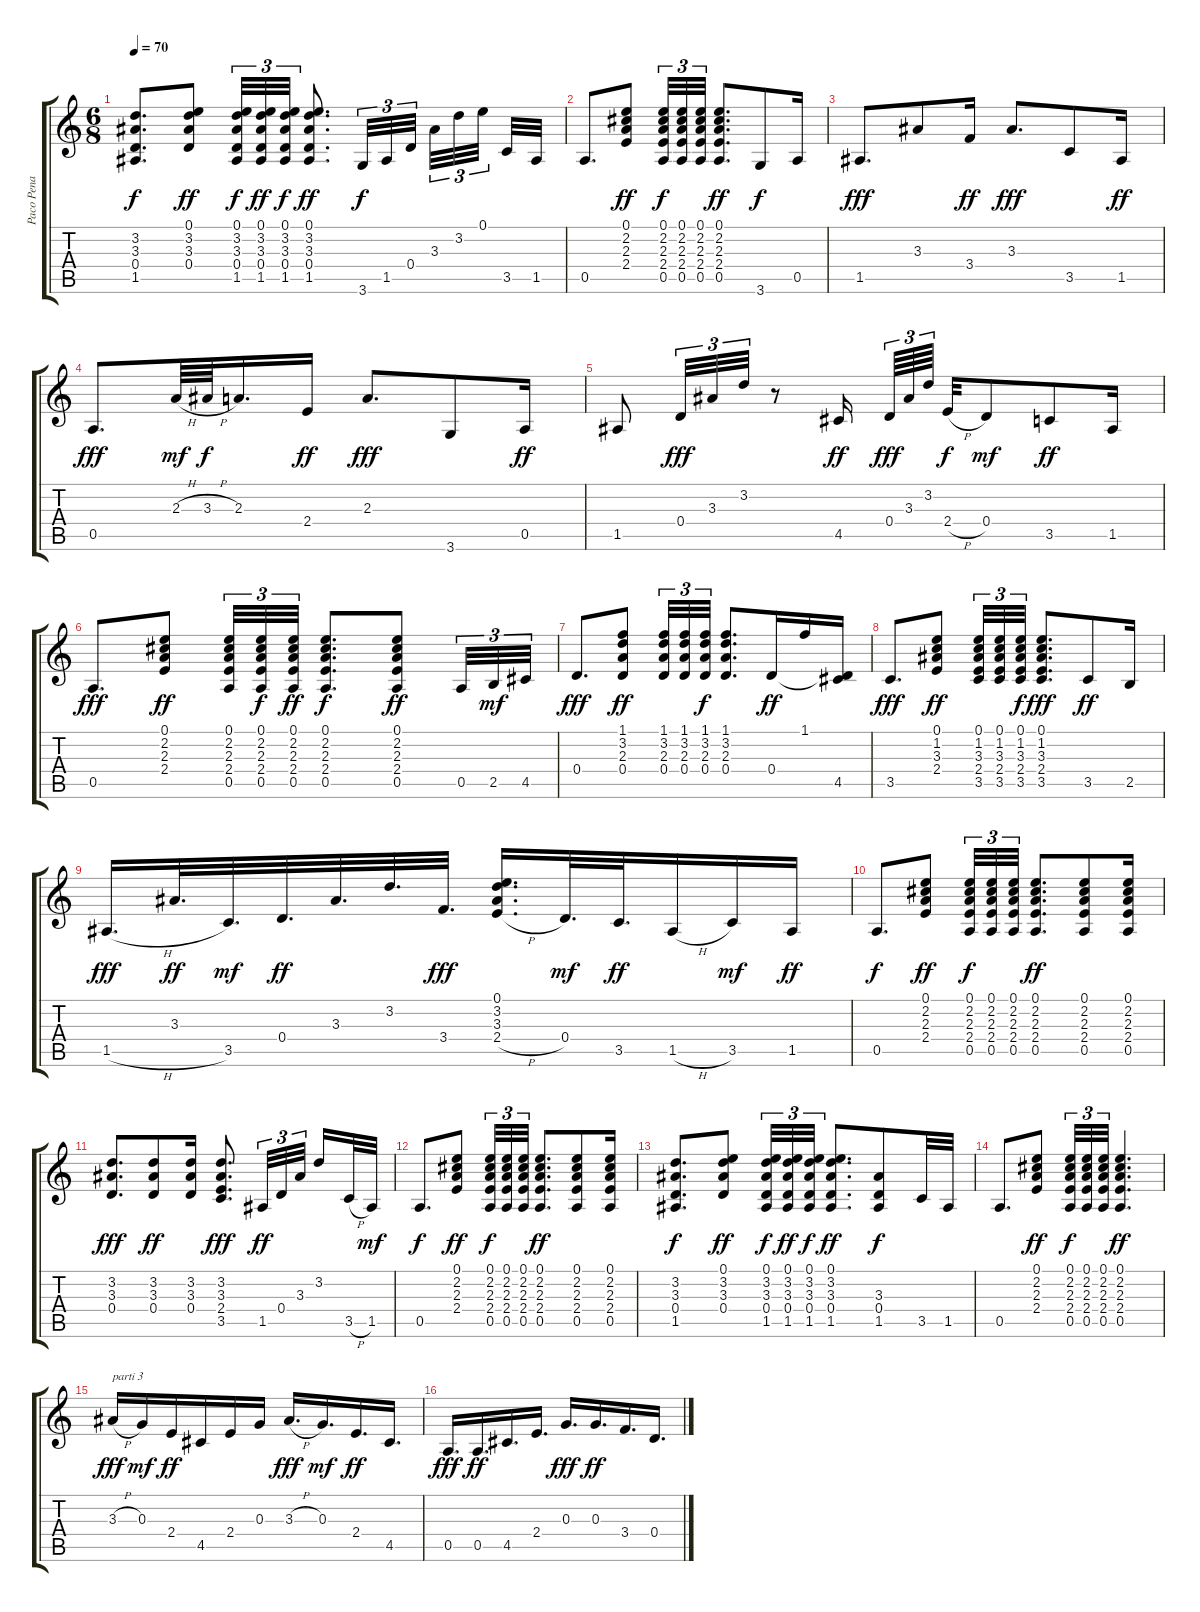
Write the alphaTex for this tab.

\track ("Paco Pena Flamenko Gitar" "Paco Pena ") {instrument acousticguitarnylon}
\staff {score tabs}
\tuning (E4 B3 G3 D3 A2 E2) {hide}
\ts (6 8)
\tempo 70
\clef g2
\ks c
(3.2 3.3 0.4 1.5).8{d dy f} (0.1 3.2 3.3 0.4).8{dy ff} (0.1 3.2 3.3 0.4 1.5).32{tu (3 2) dy f} (0.1 3.2 3.3 0.4 1.5).32{tu (3 2) dy ff} (0.1 3.2 3.3 0.4 1.5).32{tu (3 2) dy f} (0.1 3.2 3.3 0.4 1.5).8{d dy ff} 3.6.32{tu (3 2) dy f} 1.5.32{tu (3 2)} 0.4.32{tu (3 2) beam splitsecondary} 3.3.32{tu (3 2)} 3.2.32{tu (3 2)} 0.1.32{tu (3 2) beam splitsecondary} 3.5.32 1.5.32 |
0.5.8{d} (0.1 2.2 2.3 2.4).8{dy ff} (0.1 2.2 2.3 2.4 0.5).32{tu (3 2) dy f} (0.1 2.2 2.3 2.4 0.5).32{tu (3 2)} (0.1 2.2 2.3 2.4 0.5).32{tu (3 2)} (0.1 2.2 2.3 2.4 0.5).8{d dy ff} 3.6.8{dy f} 0.5.16 |
1.5.8{d dy fff} 3.3.8 3.4.16{dy ff} 3.3.8{d dy fff} 3.5.8 1.5.16{dy ff} |
0.5.8{d dy fff} 2.3{h}.64{dy mf} 3.3{h}.64{dy f} 2.3.16{d} 2.4.16{dy ff} 2.3.8{d dy fff} 3.6.8 0.5.16{dy ff} |
1.5.8 0.4.32{tu (3 2) dy fff} 3.3.32{tu (3 2)} 3.2.32{tu (3 2)} r.8 4.5.16{dy ff} 0.4.64{tu (3 2) dy fff} 3.3.64{tu (3 2)} 3.2.64{tu (3 2) beam splitsecondary} 2.4{h}.32{dy f} 0.4.8{dy mf} 3.5.8{dy ff} 1.5.16 |
0.5.8{d dy fff} (0.1 2.2 2.3 2.4).8{dy ff} (0.1 2.2 2.3 2.4 0.5).32{tu (3 2)} (0.1 2.2 2.3 2.4 0.5).32{tu (3 2) dy f} (0.1 2.2 2.3 2.4 0.5).32{tu (3 2) dy ff} (0.1 2.2 2.3 2.4 0.5).8{d dy f} (0.1 2.2 2.3 2.4 0.5).8{dy ff} 0.5.32{tu (3 2)} 2.5.32{tu (3 2) dy mf} 4.5.32{tu (3 2)} |
0.4.8{d dy fff} (1.1 3.2 2.3 0.4).8{dy ff} (1.1 3.2 2.3 0.4).32{tu (3 2)} (1.1 3.2 2.3 0.4).32{tu (3 2)} (1.1 3.2 2.3 0.4).32{tu (3 2) dy f} (1.1 3.2 2.3 0.4).8{d} 0.4.16{dy ff} 1.1.16 (0.4{t} 4.5).16 |
3.5.8{d dy fff} (0.1 1.2 3.3 2.4).8{dy ff} (0.1 1.2 3.3 2.4 3.5).32{tu (3 2)} (0.1 1.2 3.3 2.4 3.5).32{tu (3 2)} (0.1 1.2 3.3 2.4 3.5).32{tu (3 2) dy f} (0.1 1.2 3.3 2.4 3.5).8{d dy fff} 3.5.8{dy ff} 2.5.16 |
1.5{h}.16{d dy fff} 3.3.32{d dy ff} 3.5.32{d dy mf} 0.4.32{d dy ff} 3.3.32{d} 3.2.32{d} 3.4.32{d dy fff} (0.1 3.2 3.3 2.4{h}).16{d} 0.4.32{d dy mf} 3.5.32{d dy ff} 1.5{h}.16 3.5.16{dy mf} 1.5.16{dy ff} |
0.5.8{d dy f} (0.1 2.2 2.3 2.4).8{dy ff} (0.1 2.2 2.3 2.4 0.5).32{tu (3 2) dy f} (0.1 2.2 2.3 2.4 0.5).32{tu (3 2)} (0.1 2.2 2.3 2.4 0.5).32{tu (3 2)} (0.1 2.2 2.3 2.4 0.5).8{d dy ff} (0.1 2.2 2.3 2.4 0.5).8 (0.1 2.2 2.3 2.4 0.5).16 |
(3.2 3.3 0.4).8{d dy fff} (3.2 3.3 0.4).8{dy ff} (3.2 3.3 0.4).16 (3.2 3.3 2.4 3.5).8{d dy fff} 1.5.32{tu (3 2) dy ff} 0.4.32{tu (3 2)} 3.3.32{tu (3 2) beam splitsecondary} 3.2.16 3.5{h}.32 1.5.32{dy mf} |
0.5.8{d dy f} (0.1 2.2 2.3 2.4).8{dy ff} (0.1 2.2 2.3 2.4 0.5).32{tu (3 2) dy f} (0.1 2.2 2.3 2.4 0.5).32{tu (3 2)} (0.1 2.2 2.3 2.4 0.5).32{tu (3 2)} (0.1 2.2 2.3 2.4 0.5).8{d dy ff} (0.1 2.2 2.3 2.4 0.5).8 (0.1 2.2 2.3 2.4 0.5).16 |
(3.2 3.3 0.4 1.5).8{d dy f} (0.1 3.2 3.3 0.4).8{dy ff} (0.1 3.2 3.3 0.4 1.5).32{tu (3 2) dy f} (0.1 3.2 3.3 0.4 1.5).32{tu (3 2) dy ff} (0.1 3.2 3.3 0.4 1.5).32{tu (3 2) dy f} (0.1 3.2 3.3 0.4 1.5).8{d dy ff} (3.3 0.4 1.5).8{dy f} 3.5.32 1.5.32 |
0.5.8{d} (0.1 2.2 2.3 2.4).8{dy ff} (0.1 2.2 2.3 2.4 0.5).32{tu (3 2) dy f} (0.1 2.2 2.3 2.4 0.5).32{tu (3 2)} (0.1 2.2 2.3 2.4 0.5).32{tu (3 2)} (0.1 2.2 2.3 2.4 0.5).4{d dy ff} |
3.3{h}.16{txt "parti 3" dy fff} 0.3.16{dy mf} 2.4.16{dy ff} 4.5.16 2.4.16 0.3.16 3.3{h}.16{d dy fff} 0.3.16{d dy mf} 2.4.16{d dy ff} 4.5.16{d} |
0.5.16{d dy fff} 0.5.16{d dy ff} 4.5.16{d} 2.4.16{d} 0.3.16{d dy fff} 0.3.16{d dy ff} 3.4.16{d} 0.4.16{d}
